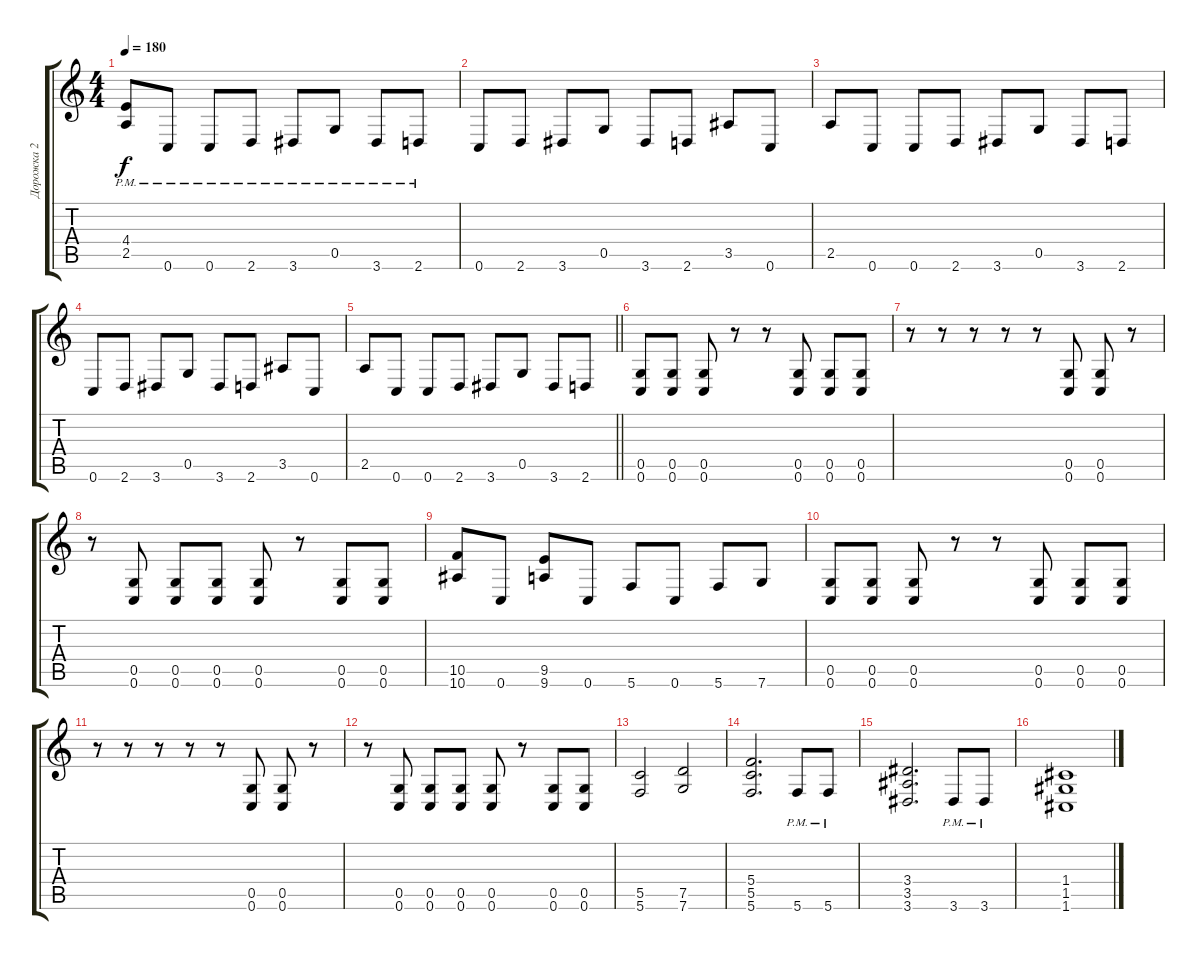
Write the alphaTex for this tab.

\track ("Дорожка 2" "Дорожка 2") {instrument distortionguitar}
\staff {score tabs}
\tuning (D4 A3 F3 C3 G2 C2) {hide}
\ts (4 4)
\tempo 180
\clef g2
\ks c
(4.4{pm} 2.5{pm}).8{dy f} 0.6{pm}.8 0.6{pm}.8 2.6{pm}.8 3.6{pm}.8 0.5{pm}.8 3.6{pm}.8 2.6{pm}.8 |
0.6.8 2.6.8 3.6.8 0.5.8 3.6.8 2.6.8 3.5.8 0.6.8 |
2.5.8 0.6.8 0.6.8 2.6.8 3.6.8 0.5.8 3.6.8 2.6.8 |
0.6.8 2.6.8 3.6.8 0.5.8 3.6.8 2.6.8 3.5.8 0.6.8 |
\barLineRight lightlight
2.5.8 0.6.8 0.6.8 2.6.8 3.6.8 0.5.8 3.6.8 2.6.8 |
\section ("" "")
(0.5 0.6).8 (0.5 0.6).8 (0.5 0.6).8 r.8 r.8 (0.5 0.6).8 (0.5 0.6).8 (0.5 0.6).8 |
r.8 r.8 r.8 r.8 r.8 (0.5 0.6).8 (0.5 0.6).8 r.8 |
r.8 (0.5 0.6).8 (0.5 0.6).8 (0.5 0.6).8 (0.5 0.6).8 r.8 (0.5 0.6).8 (0.5 0.6).8 |
(10.5 10.6).8 0.6.8 (9.5 9.6).8 0.6.8 5.6.8 0.6.8 5.6.8 7.6.8 |
(0.5 0.6).8 (0.5 0.6).8 (0.5 0.6).8 r.8 r.8 (0.5 0.6).8 (0.5 0.6).8 (0.5 0.6).8 |
r.8 r.8 r.8 r.8 r.8 (0.5 0.6).8 (0.5 0.6).8 r.8 |
r.8 (0.5 0.6).8 (0.5 0.6).8 (0.5 0.6).8 (0.5 0.6).8 r.8 (0.5 0.6).8 (0.5 0.6).8 |
(5.5 5.6).2 (7.5 7.6).2 |
(5.4 5.5 5.6).2{d} 5.6{pm}.8 5.6{pm}.8 |
(3.4 3.5 3.6).2{d} 3.6{pm}.8 3.6{pm}.8 |
(1.4 1.5 1.6).1
